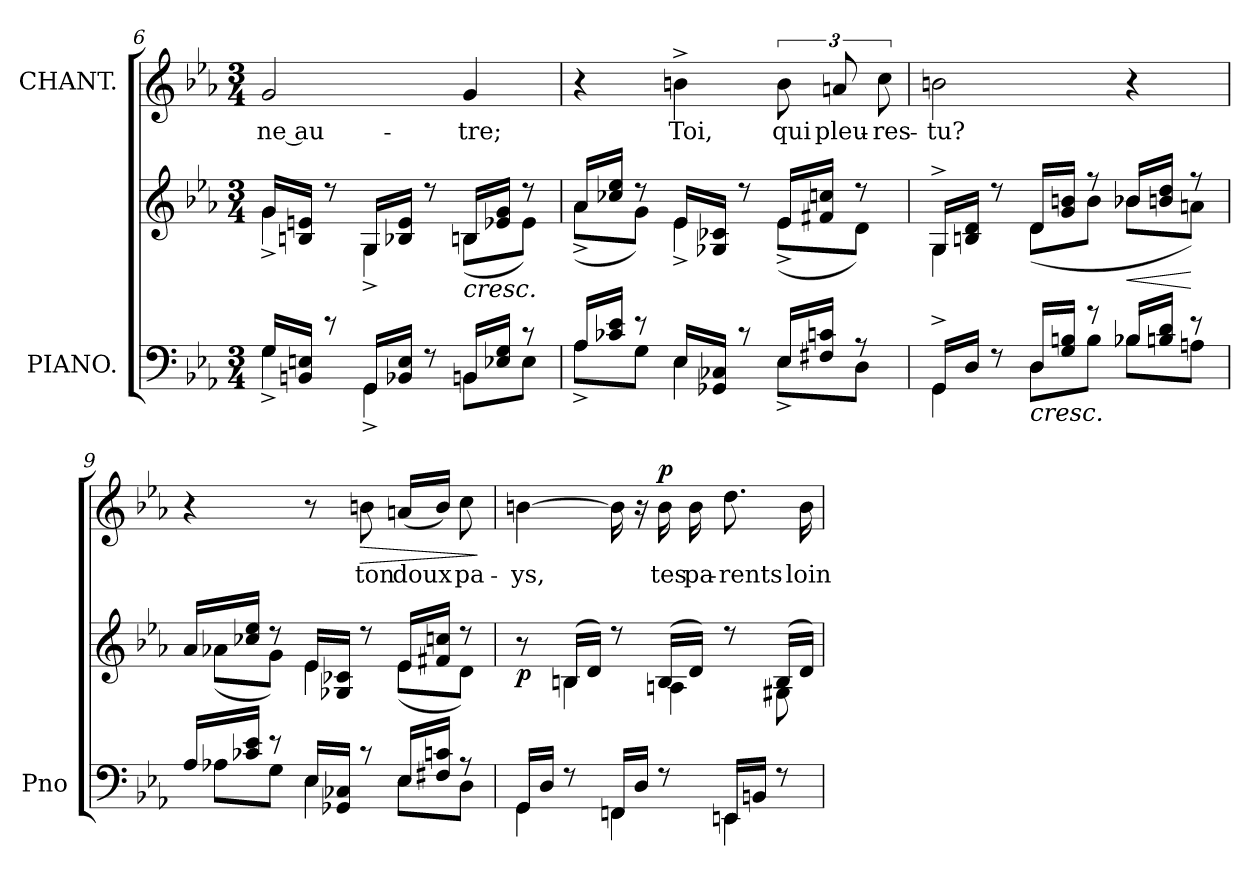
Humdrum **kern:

**kern	**kern	**dynam	**kern	**text	**dynam
*part2	*part2	*part2	*part1	*part1	*part1
*staff3	*staff2	*staff2/3	*staff1	*staff1	*staff1
*I"PIANO.	*	*	*I"CHANT.	*	*
*I'Pno	*	*	*	*	*
*clefF4	*clefG2	*	*clefG2	*	*
*k[b-e-a-]	*k[b-e-a-]	*	*k[b-e-a-]	*	*
*M3/4	*M3/4	*	*M3/4	*	*
=6	=6	=6	=6	=6	=6
*^	*^	*	*	*	*
16G/LL	4G^\	16g/LL	4g^\	.	2g/	-ne au-	.
16BBn/ 16En/JJ	.	16Bn/ 16en/JJ	.	.	.	.	.
8r	.	8r	.	.	.	.	.
16GG/LL	4GG^\	16G/LL	4G^\	.	.	.	.
16BB-X/ 16E/JJ	.	16B-X/ 16e/JJ	.	.	.	.	.
8r	.	8r	.	.	.	.	.
!	!	!	!	!LO:HP:b	!	!	!
16BBn/LL	8BB\L	16Bn/LL	(<8B\L	<	4g/	-tre;	.
16E-X/ 16G/JJ	.	16e-X/ 16g/JJ	.	.	.	.	.
8r	8E-\J	8r	8e-\J)	.	.	.	.
=7	=7	=7	=7	=7	=7	=7	=7
16A-/LL	8A-^\L	16a-/LL	(<8a-^\L	.	4r	.	.
16c-X/ 16e-/JJ	.	16cc-X/ 16ee-/JJ	.	.	.	.	.
8r	8G\J	8r	8g\J)	.	.	.	.
16E-/LL	4E-\	16e-/LL	4e-^\	.	4bn^\	Toi,	.
16GG-X/ 16C-X/JJ	.	16G-X/ 16c-X/JJ	.	.	.	.	.
8r	.	8r	.	.	.	.	.
16E-/LL	8E-^\L	16e-/LL	(<8e-^\L	.	12b\	qui	.
16F#X/ 16cn/JJ	.	16f#X/ 16ccn/JJ	.	.	.	.	.
.	.	.	.	.	12an/	pleu-	.
8r	8D\J	8r	8d\J)	.	.	.	.
.	.	.	.	.	12cc\	-res-	.
=8	=8	=8	=8	=8	=8	=8	=8
16GG^</LL	4GG\	16G^</LL	4G\	.	2bn\	-tu?	.
16D/JJ	.	16Bn/ 16d/JJ	.	.	.	.	.
8r	.	8r	.	.	.	.	.
!	!	!	!	!LO:HP:b=2	!	!	!
16D/LL	8D\L	16d/LL	(8d\L	<	.	.	.
16G/ 16Bn/JJ	.	16g/ 16bn/JJ	.	.	.	.	.
8r	8B\J	8r	8b\J	.	.	.	.
!	!	!	!	!LO:HP:b	!	!	!
16B-X/LL	8B-\L	16b-X/LL	8b-\L	<	4r	.	.
16Bn/ 16d/JJ	.	16bn/ 16dd/JJ	.	.	.	.	.
8r	8An\J	8r	8an\J)	[ [	.	.	.
=9	=9	=9	=9	=9	=9	=9	=9
16A-/LL	8A-X\L	16a-/LL	(8a-X\L	.	4r	.	.
16c-X/ 16e-/JJ	.	16cc-X/ 16ee-/JJ	.	.	.	.	.
8r	8G\J	8r	8g\J)	.	.	.	.
16E-/LL	4E-\	16e-/LL	4e-\	.	8r	.	.
16GG-X/ 16C-X/JJ	.	16G-X/ 16c-X/JJ	.	.	.	.	.
!	!	!	!	!	!	!	!LO:HP:b
8r	.	8r	.	.	8bn\	ton	>
16E-/LL	8E-\L	16e-/LL	(8e-\L	[	(<16an/LL	doux	.
16F#X/ 16cn/JJ	.	16f#X/ 16ccn/JJ	.	.	16b/JJ)	.	.
8r	8D\J	8r	8d\J)	.	8cc\	pa-	.
*v	*v	*	*	*	*	*	*
*	*v	*v	*	*	*	*
.	.	.	.	.	]
=10	=10	=10	=10	=10	=10
*^	*^	*	*	*	*
!	!	!	!	!LO:DY:b	!	!	!
16GG/LL	4GG\	8r	8ryy	p	[>4bn\	-ys,	.
16D/JJ	.	.	.	.	.	.	.
8r	.	(<16Bn/LL	4B\	.	.	.	.
.	.	16d/JJ)	.	.	.	.	.
16FFni/LL	4FF\	8r	.	.	16b\]	.	.
16D/JJ	.	.	.	.	16r	.	.
!	!	!	!	!	!	!	!LO:DY:a
8r	.	(<16B/LL	4An\	.	16b\	tes	p
.	.	16d/JJ)	.	.	16b\	pa-	.
16EEn/LL	4EE\	8r	.	.	8.dd\	-rents	.
16BBn/JJ	.	.	.	.	.	.	.
8r	.	(<16B/LL	8G#X\	.	.	.	.
.	.	16d/JJ)	.	.	16b\	loin-	.
*v	*v	*	*	*	*	*	*
*	*v	*v	*	*	*	*
=	=	=	=	=	=
*-	*-	*-	*-	*-	*-
